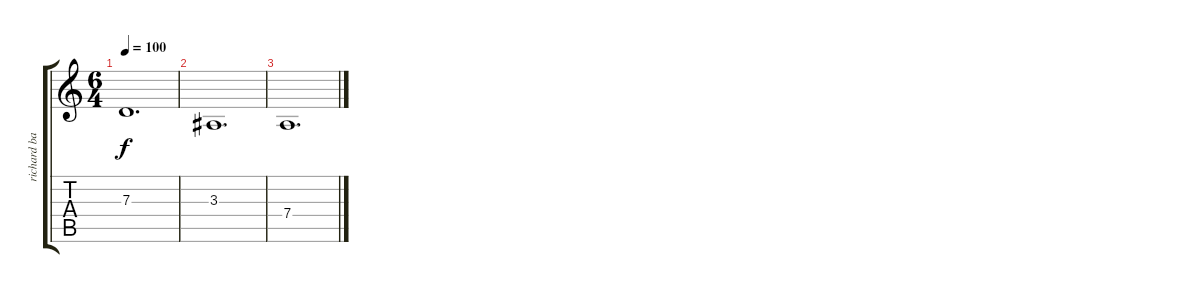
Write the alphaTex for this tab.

\track ("richard barbieri" "richard ba") {instrument drawbarorgan bank 1}
\staff {score tabs}
\tuning (E4 B3 G3 D3 A2 E2) {hide}
\ts (6 4)
\tempo 100
\clef g2
\ks c
7.3.1{d dy f} |
3.3.1{d} |
7.4.1{d}
